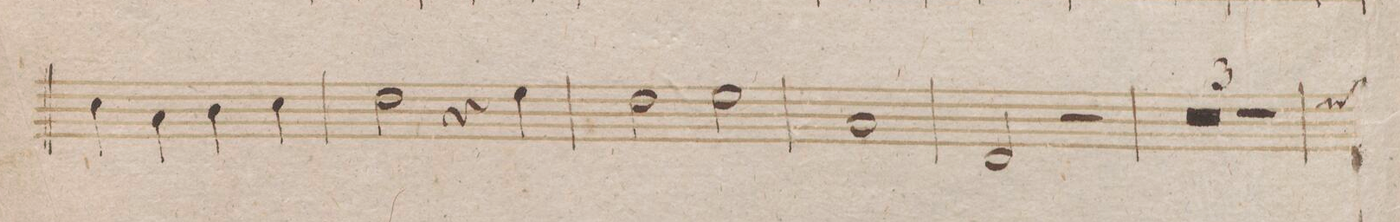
**kern	**dynam
*I"Fagotto 2do	*
*clefF4	*
*k[b-]	*
*met(c)	*
*M4/4	*
4E\	.
4C\	.
4D\	.
4E\	.
=173	=173
2F\	.
4r	.
4G\	.
=174	=174
2F\	.
2G\	.
=175	=175
1C	.
=176	=176
2FF/	.
2r	.
=177	=177
0r	.
=178	=178
=179	=179
1r	.
*custos:F	*
=180	=180
*-	*-
